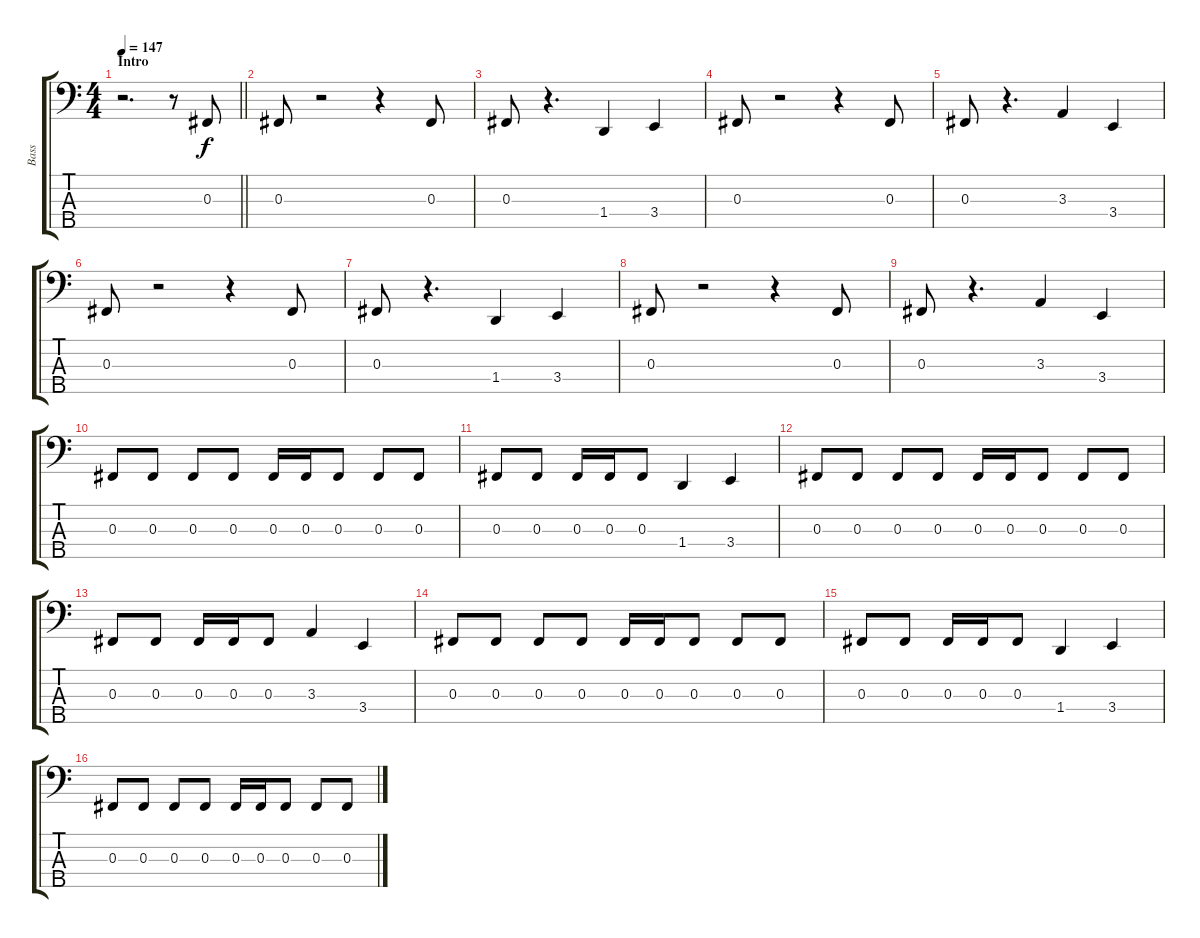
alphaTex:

\track ("Bass" "Bass") {instrument electricbasspick}
\staff {score tabs}
\tuning (E2 B1 Gb1 Db1 Ab0) {hide}
\ts (4 4)
\section ("" "Intro")
\tempo 147
\clef f4
\barLineRight lightlight
\ks c
r.2{d dy f instrument electricbasspick} r.8 0.3.8 |
0.3.8 r.2 r.4 0.3.8 |
0.3.8 r.4{d} 1.4.4 3.4.4 |
0.3.8 r.2 r.4 0.3.8 |
0.3.8 r.4{d} 3.3.4 3.4.4 |
0.3.8 r.2 r.4 0.3.8 |
0.3.8 r.4{d} 1.4.4 3.4.4 |
0.3.8 r.2 r.4 0.3.8 |
0.3.8 r.4{d} 3.3.4 3.4.4 |
0.3.8 0.3.8 0.3.8 0.3.8 0.3.16 0.3.16 0.3.8 0.3.8 0.3.8 |
0.3.8 0.3.8 0.3.16 0.3.16 0.3.8 1.4.4 3.4.4 |
0.3.8 0.3.8 0.3.8 0.3.8 0.3.16 0.3.16 0.3.8 0.3.8 0.3.8 |
0.3.8 0.3.8 0.3.16 0.3.16 0.3.8 3.3.4 3.4.4 |
0.3.8 0.3.8 0.3.8 0.3.8 0.3.16 0.3.16 0.3.8 0.3.8 0.3.8 |
0.3.8 0.3.8 0.3.16 0.3.16 0.3.8 1.4.4 3.4.4 |
0.3.8 0.3.8 0.3.8 0.3.8 0.3.16 0.3.16 0.3.8 0.3.8 0.3.8
